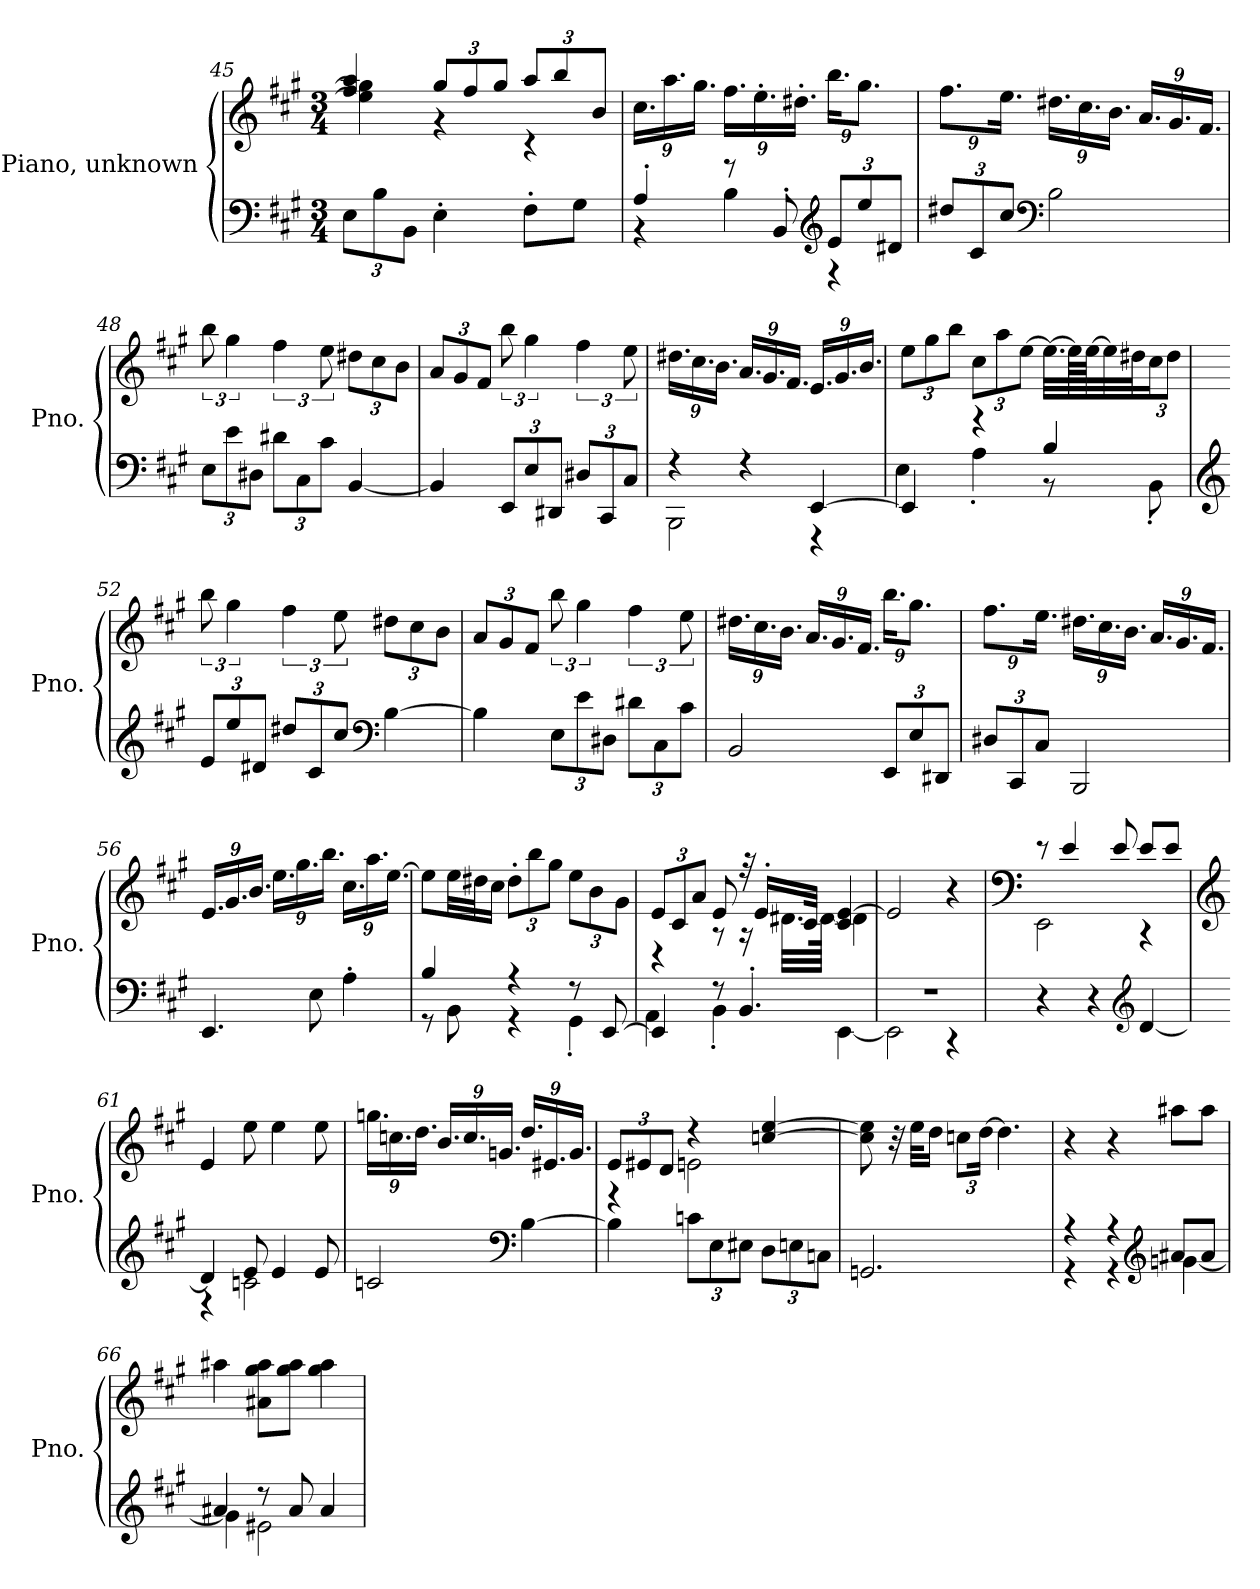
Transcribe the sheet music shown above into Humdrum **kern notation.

**kern	**kern
*part1	*part1
*staff2	*staff1
*I"Piano, unknown	*
*I'Pno.	*
!!LO:LB:g=z
*clefF4	*clefG2
*k[f#c#g#]	*k[f#c#g#]
*M3/4	*M3/4
*Xbrackettup	*
=45	=45
*	*^
12E\L	4ff#/ 4aa/	4ee\] 4gg#\]
12B\	.	.
12BB\J	.	.
*	*Xbrackettup	*
4E'\	12gg#/L	4r
.	12ff#/	.
.	12gg#/J	.
8F#'\L	12aa/L	4r
.	12bb/	.
8G#\J	.	.
.	12b/J	.
*	*v	*v
=46	=46
*^	*
4A'/	4r	18.cc#\LL
.	.	18.aa\
.	.	18.gg#\JJ
8r	4B\	18.ff#\LL
.	.	18.ee'\
8BB'/	.	.
.	.	18.dd#X'\JJ
*clefG2	*	*
12e/L	4r	18.bb\KL
12ee/	.	9.gg#\J
12d#X/J	.	.
*v	*v	*
=47	=47
12dd#X/L	9.ff#\L
12c#/	.
12cc#/J	18.ee\Jk
*clefF4	*
2B\	18.dd#X\LL
.	18.cc#\
.	18.b\JJ
.	18.a/LL
.	18.g#/
.	18.f#/JJ
!!LO:LB:g=z
=48	=48
*	*brackettup
12E\L	12bb\
12e\	6gg#\
12D#X\J	.
12d#X\L	6ff#\
12C#\	.
12c#\J	12ee\
*	*Xbrackettup
[4BB/	12dd#X\L
.	12cc#\
.	12b\J
=49	=49
4BB/]	12a/L
.	12g#/
.	12f#/J
*	*brackettup
12EE/L	12bb\
12E/	6gg#\
12DD#X/J	.
12D#X/L	6ff#\
12CC#/	.
12C#/J	12ee\
=50	=50
*^	*
*	*	*Xbrackettup
4r	2BBB\	18.dd#X\LL
.	.	18.cc#\
.	.	18.b\JJ
4r	.	18.a/LL
.	.	18.g#/
.	.	18.f#/JJ
[4EE/	4r	18.e/LL
.	.	18.g#/
.	.	18.b/JJ
!!LO:LB:g=z
=51	=51	=51
4EE/]	4E\	12ee\L
.	.	12gg#\
.	.	12bb\J
4r	4A'\	12cc#\L
.	.	12aa\
.	.	[12ee\J
4B/	8r	32.ee\LLL_
.	.	128ee\LL]
.	.	[128ee\JJ
.	.	32ee\]
.	.	32dd#X\J
.	8BB'\	24cc#\J
.	.	12dd#\J
*v	*v	*
=52	=52
*clefG2	*
*	*brackettup
12e/L	12bb\
12ee/	6gg#\
12d#X/J	.
12dd#X/L	6ff#\
12c#/	.
12cc#/J	12ee\
*clefF4	*
*	*Xbrackettup
[4B\	12dd#X\L
.	12cc#\
.	12b\J
=53	=53
4B\]	12a/L
.	12g#/
.	12f#/J
*	*brackettup
12E\L	12bb\
12e\	6gg#\
12D#X\J	.
12d#X\L	6ff#\
12C#\	.
12c#\J	12ee\
!!LO:LB:g=z
=54	=54
*	*Xbrackettup
2BB/	18.dd#X\LL
.	18.cc#\
.	18.b\JJ
.	18.a/LL
.	18.g#/
.	18.f#/JJ
12EE/L	18.bb\KL
12E/	9.gg#\J
12DD#X/J	.
=55	=55
12D#X/L	9.ff#\L
12CC#/	.
12C#/J	18.ee\Jk
2BBB/	18.dd#X\LL
.	18.cc#\
.	18.b\JJ
.	18.a/LL
.	18.g#/
.	18.f#/JJ
=56	=56
4.EE/	18.e/LL
.	18.g#/
.	18.b/JJ
.	18.ee\LL
.	18.gg#\
8E\	.
.	18.bb\JJ
4A'\	18.cc#\LL
.	18.aa\
.	[18.ee\JJ
!!LO:LB:g=z
=57	=57
*^	*
4B/	8r	8ee\L]
.	8BB\	32ee\LL
.	.	32dd#X\J
.	.	16cc#\JJ
4r	4r	12dd#'\L
.	.	12bb\
.	.	12gg#\J
8r	4GG#'\	12ee\L
.	.	12b\
[8EE/	.	.
.	.	12g#\J
=58	=58	=58
*	*	*^
4EE/]	4AA\	12e/L	4r
.	.	12c#/	.
.	.	12a/J	.
8r	4BB'\	8e/	8r
4.BB'/	.	32r	16r
.	.	16e'/LL	.
.	.	.	32.d#X\LLL
.	.	[32c#/JJk	.
.	.	.	[64d#\JJJk
.	[4EE\	4c#/] [4e/	4d#\]
*	*	*v	*v
=59	=59	=59
2.r	2EE\]	2e/]
.	4r	4r
*v	*v	*
=60	=60
*	*clefF4
*	*^
4r	8r	2EE\
.	4e/	.
4r	.	.
.	8e/	.
*clefG2	*	*
[4d/	8e/L	4r
.	8e/J	.
*	*v	*v
!!LO:PB:g=z
=61	=61
*	*clefG2
*^	*
4d/]	4r	4e/
8e/	2cn\	8ee\
4e/	.	4ee\
8e/	.	8ee\
*v	*v	*
=62	=62
2cn/	18.ggn\LL
.	18.ccn\
.	18.dd\JJ
.	18.b/LL
.	18.cc/
.	18.gn/JJ
*clefF4	*
[4B\	18.dd/LL
.	18.e#X/
.	18.g/JJ
=63	=63
*	*^
4B\]	12e/L	4r
.	12e#X/	.
.	12d/J	.
12cn\L	4r	2en\
12E\	.	.
12E#X\J	.	.
12D\L	[4ccn/ [4ee/	.
12En\	.	.
12Cn\J	.	.
*	*v	*v
=64	=64
2.GGn/	8cc\] 8ee\]
.	32r
.	32ee\KLL
.	16dd\JJ
.	12ccn\L
.	[24dd\Jk
.	4.dd\]
!!LO:LB:g=z
=65	=65
*^	*
4r	4r	4r
4r	4r	4r
*clefG2	*	*
8a#X/L	[4gn\	8aa#X\L
8a#/J	.	8aa#\J
=66	=66	=66
4a#X/	4g\]	4aa#X\
8r	2e#X\	8a#X\ 8gg#\ 8aa#\L
8a#/	.	8gg#\ 8aa#\J
4a#/	.	4gg#\ 4aa#\
*v	*v	*
=	=
*-	*-
